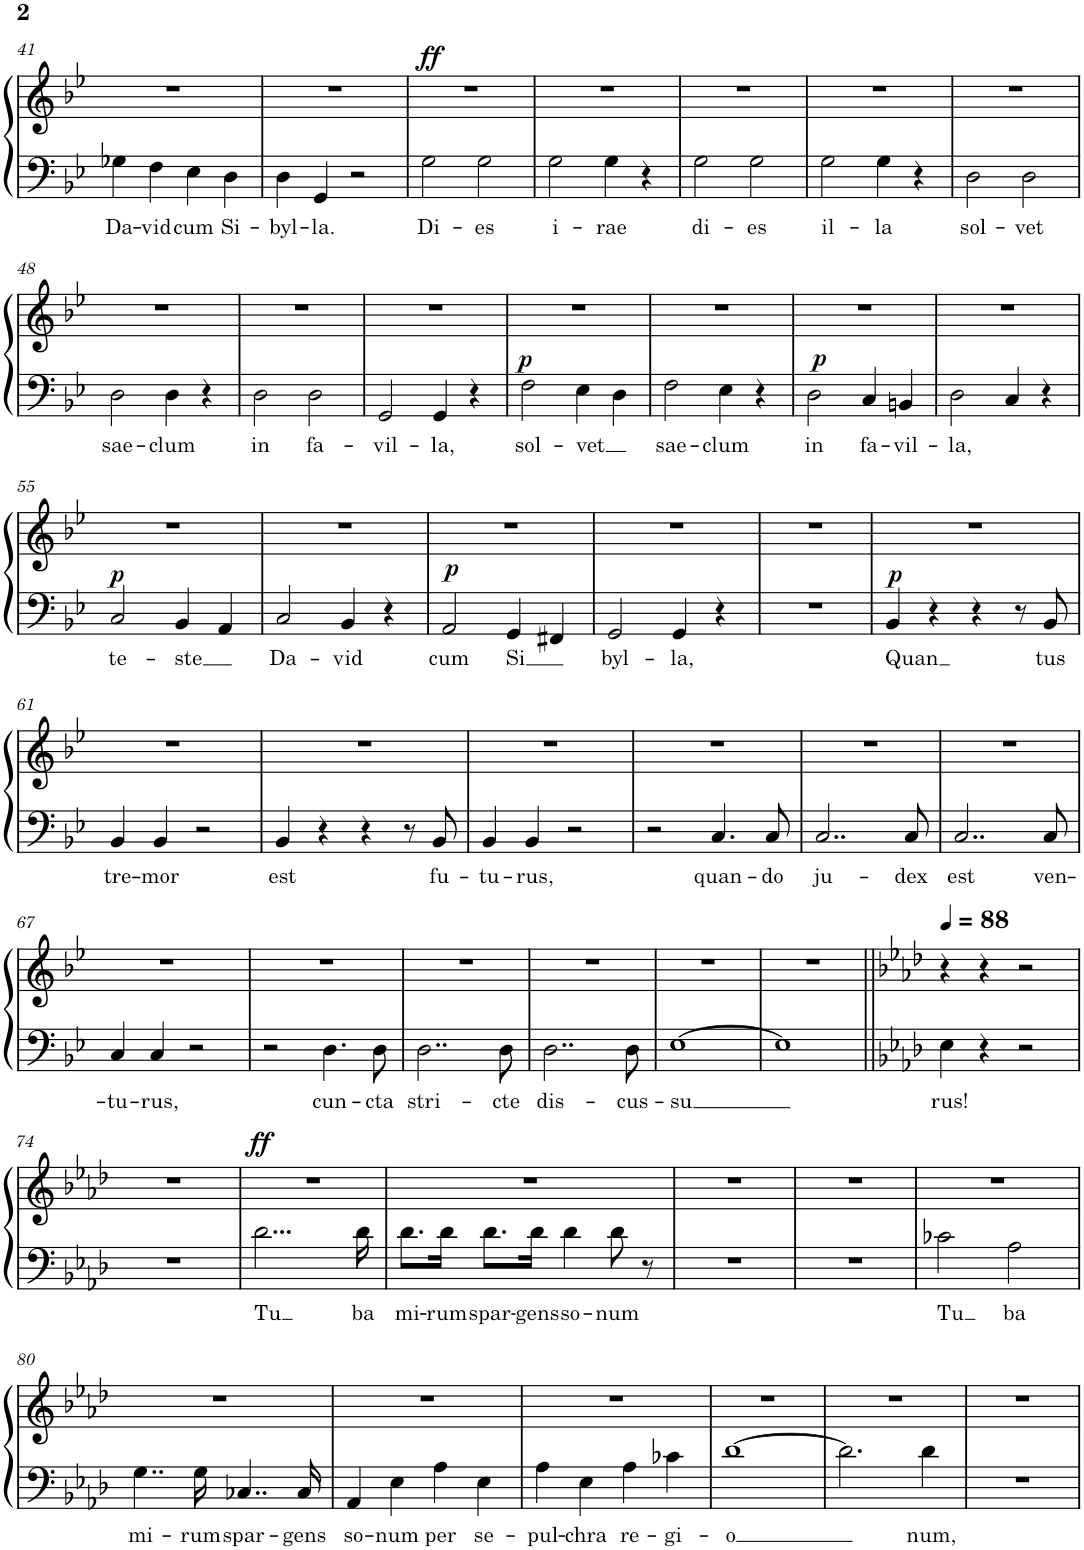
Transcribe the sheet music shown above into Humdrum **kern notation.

**kern	**text	**kern	**dynam
*part1	*part1	*part1	*part1
*staff2	*staff2	*staff1	*staff1/2
*I"Piano	*	*	*
*I'Pno.	*	*	*
!!LO:PB:g=z
*clefF4	*	*clefG2	*
*k[b-e-]	*	*k[b-e-]	*
*M4/4	*	*M4/4	*
*met(c)	*	*met(c)	*
=41	=41	=41	=41
!	!LO:LY:b	!	!
4G-X\	Da-	1r	.
!	!LO:LY:b	!	!
4F\	-vid	.	.
!	!LO:LY:b	!	!
4E-\	cum	.	.
!	!LO:LY:b	!	!
4D\	Si-	.	.
=42	=42	=42	=42
!	!LO:LY:b	!	!
4D\	-byl-	1r	.
!	!LO:LY:b	!	!
4GG/	-la.	.	.
2r	.	.	.
=43	=43	=43	=43
!	!LO:LY:b	!	!LO:DY:a
2G\	Di-	1r	ff
!	!LO:LY:b	!	!
2G\	-es	.	.
=44	=44	=44	=44
!	!LO:LY:b	!	!
2G\	i-	1r	.
!	!LO:LY:b	!	!
4G\	-rae	.	.
4r	.	.	.
=45	=45	=45	=45
!	!LO:LY:b	!	!
2G\	di-	1r	.
!	!LO:LY:b	!	!
2G\	-es	.	.
=46	=46	=46	=46
!	!LO:LY:b	!	!
2G\	il-	1r	.
!	!LO:LY:b	!	!
4G\	-la	.	.
4r	.	.	.
=47	=47	=47	=47
!	!LO:LY:b	!	!
2D\	sol-	1r	.
!	!LO:LY:b	!	!
2D\	-vet	.	.
!!LO:LB:g=z
=48	=48	=48	=48
!	!LO:LY:b	!	!
2D\	sae-	1r	.
!	!LO:LY:b	!	!
4D\	-clum	.	.
4r	.	.	.
=49	=49	=49	=49
!	!LO:LY:b	!	!
2D\	in	1r	.
!	!LO:LY:b	!	!
2D\	fa-	.	.
=50	=50	=50	=50
!	!LO:LY:b	!	!
2GG/	-vil-	1r	.
!	!LO:LY:b	!	!
4GG/	-la,	.	.
4r	.	.	.
=51	=51	=51	=51
!	!LO:LY:b	!	!LO:DY:a=2
2F\	sol-	1r	p
!	!LO:LY:b	!	!
4E-\	-vet	.	.
4D\	.	.	.
=52	=52	=52	=52
!	!LO:LY:b	!	!
2F\	sae-	1r	.
!	!LO:LY:b	!	!
4E-\	-clum	.	.
4r	.	.	.
=53	=53	=53	=53
!	!LO:LY:b	!	!LO:DY:a=2
2D\	in	1r	p
!	!LO:LY:b	!	!
4C/	fa-	.	.
!	!LO:LY:b	!	!
4BBn/	-vil-	.	.
=54	=54	=54	=54
!	!LO:LY:b	!	!
2D\	-la,	1r	.
4C/	.	.	.
4r	.	.	.
!!LO:LB:g=z
=55	=55	=55	=55
!	!LO:LY:b	!	!LO:DY:a=2
2C/	te-	1r	p
!	!LO:LY:b	!	!
4BB-/	-ste	.	.
4AA/	.	.	.
=56	=56	=56	=56
!	!LO:LY:b	!	!
2C/	Da-	1r	.
!	!LO:LY:b	!	!
4BB-/	-vid	.	.
4r	.	.	.
=57	=57	=57	=57
!	!LO:LY:b	!	!LO:DY:a=2
2AA/	cum	1r	p
!	!LO:LY:b	!	!
4GG/	-Si	.	.
4FF#X/	.	.	.
=58	=58	=58	=58
!	!LO:LY:b	!	!
2GG/	byl-	1r	.
!	!LO:LY:b	!	!
4GG/	-la,	.	.
4r	.	.	.
=59	=59	=59	=59
1r	.	1r	.
=60	=60	=60	=60
!	!LO:LY:b	!	!LO:DY:a=2
4BB-/	Quan	1r	p
4r	.	.	.
4r	.	.	.
8r	.	.	.
!	!LO:LY:b	!	!
8BB-/	tus	.	.
!!LO:LB:g=z
=61	=61	=61	=61
!	!LO:LY:b	!	!
4BB-/	tre-	1r	.
!	!LO:LY:b	!	!
4BB-/	-mor	.	.
2r	.	.	.
=62	=62	=62	=62
!	!LO:LY:b	!	!
4BB-/	est	1r	.
4r	.	.	.
4r	.	.	.
8r	.	.	.
!	!LO:LY:b	!	!
8BB-/	fu-	.	.
=63	=63	=63	=63
!	!LO:LY:b	!	!
4BB-/	-tu-	1r	.
!	!LO:LY:b	!	!
4BB-/	-rus,	.	.
2r	.	.	.
=64	=64	=64	=64
2r	.	1r	.
!	!LO:LY:b	!	!
4.C/	quan-	.	.
!	!LO:LY:b	!	!
8C/	-do	.	.
=65	=65	=65	=65
!	!LO:LY:b	!	!
2..C/	ju-	1r	.
!	!LO:LY:b	!	!
8C/	-dex	.	.
=66	=66	=66	=66
!	!LO:LY:b	!	!
2..C/	est	1r	.
!	!LO:LY:b	!	!
8C/	ven-	.	.
!!LO:LB:g=z
=67	=67	=67	=67
!	!LO:LY:b	!	!
4C/	-tu-	1r	.
!	!LO:LY:b	!	!
4C/	-rus,	.	.
2r	.	.	.
=68	=68	=68	=68
2r	.	1r	.
!	!LO:LY:b	!	!
4.D\	cun-	.	.
!	!LO:LY:b	!	!
8D\	-cta	.	.
=69	=69	=69	=69
!	!LO:LY:b	!	!
2..D\	stri-	1r	.
!	!LO:LY:b	!	!
8D\	-cte	.	.
=70	=70	=70	=70
!	!LO:LY:b	!	!
2..D\	dis-	1r	.
!	!LO:LY:b	!	!
8D\	-cus-	.	.
=71	=71	=71	=71
!	!LO:LY:b	!	!
[1E-	-su	1r	.
=72	=72	=72	=72
1E-]	.	1r	.
=73||	=73||	=73||	=73||
*k[b-e-a-d-]	*	*k[b-e-a-d-]	*
*	*	*MM88	*
!	!LO:LY:b	!	!
4E-\	rus!	4r	.
4r	.	4r	.
2r	.	2r	.
!!LO:LB:g=z
=74	=74	=74	=74
1r	.	1r	.
=75	=75	=75	=75
!	!LO:LY:b	!	!LO:DY:a
2...d-\	Tu	1r	ff
!	!LO:LY:b	!	!
16d-\	ba	.	.
=76	=76	=76	=76
!	!LO:LY:b	!	!
8.d-\L	mi-	1r	.
!	!LO:LY:b	!	!
16d-\Jk	-rum	.	.
!	!LO:LY:b	!	!
8.d-\L	spar-	.	.
!	!LO:LY:b	!	!
16d-\Jk	-gens	.	.
!	!LO:LY:b	!	!
4d-\	so-	.	.
!	!LO:LY:b	!	!
8d-\	-num	.	.
8r	.	.	.
=77	=77	=77	=77
1r	.	1r	.
=78	=78	=78	=78
1r	.	1r	.
=79	=79	=79	=79
!	!LO:LY:b	!	!
2c-X\	Tu	1r	.
!	!LO:LY:b	!	!
2A-\	ba	.	.
!!LO:LB:g=z
=80	=80	=80	=80
!	!LO:LY:b	!	!
4..G\	mi-	1r	.
!	!LO:LY:b	!	!
16G\	-rum	.	.
!	!LO:LY:b	!	!
4..C-X/	spar-	.	.
!	!LO:LY:b	!	!
16C-/	-gens	.	.
=81	=81	=81	=81
!	!LO:LY:b	!	!
4AA-/	so-	1r	.
!	!LO:LY:b	!	!
4E-\	-num	.	.
!	!LO:LY:b	!	!
4A-\	per	.	.
!	!LO:LY:b	!	!
4E-\	se-	.	.
=82	=82	=82	=82
!	!LO:LY:b	!	!
4A-\	-pul-	1r	.
!	!LO:LY:b	!	!
4E-\	-chra	.	.
!	!LO:LY:b	!	!
4A-\	re-	.	.
!	!LO:LY:b	!	!
4c-X\	-gi-	.	.
=83	=83	=83	=83
!	!LO:LY:b	!	!
[1d-	-o	1r	.
=84	=84	=84	=84
2.d-\]	.	1r	.
!	!LO:LY:b	!	!
4d-\	num,	.	.
=85	=85	=85	=85
1r	.	1r	.
=	=	=	=
*-	*-	*-	*-
